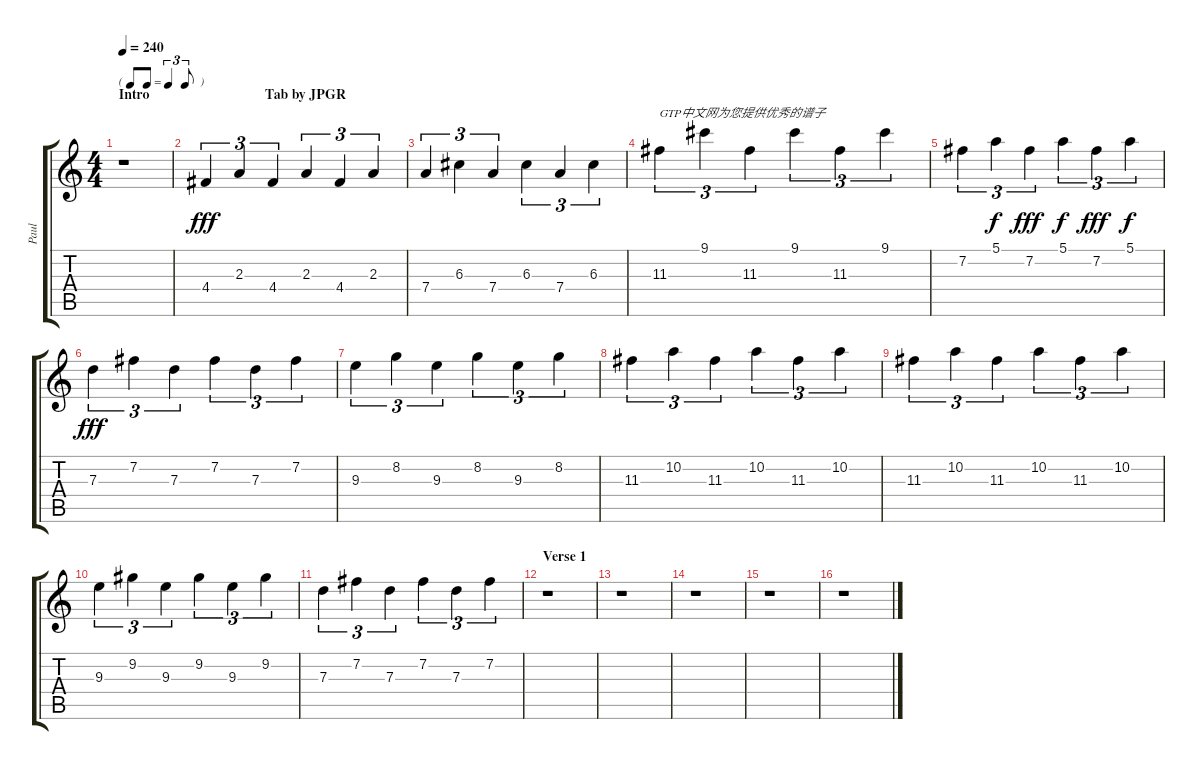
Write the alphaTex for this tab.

\track ("Paul" "Paul") {instrument acousticguitarnylon}
\staff {score tabs}
\tuning (E4 B3 G3 D3 A2 E2) {hide}
\ts (4 4)
\tf triplet8th
\section ("" "Intro                                 Tab by JPGR")
\tempo 240
\clef g2
\ks c
r.1{dy fff instrument acousticguitarnylon} |
4.4.4{tu (3 2) volume 12} 2.3.4{tu (3 2)} 4.4.4{tu (3 2)} 2.3.4{tu (3 2)} 4.4.4{tu (3 2)} 2.3.4{tu (3 2)} |
7.4.4{tu (3 2)} 6.3.4{tu (3 2)} 7.4.4{tu (3 2)} 6.3.4{tu (3 2)} 7.4.4{tu (3 2)} 6.3.4{tu (3 2)} |
11.3.4{tu (3 2) txt "GTP中文网为您提供优秀的谱子"} 9.1.4{tu (3 2)} 11.3.4{tu (3 2)} 9.1.4{tu (3 2)} 11.3.4{tu (3 2)} 9.1.4{tu (3 2)} |
7.2.4{tu (3 2)} 5.1.4{tu (3 2) dy f} 7.2.4{tu (3 2) dy fff} 5.1.4{tu (3 2) dy f} 7.2.4{tu (3 2) dy fff} 5.1.4{tu (3 2) dy f} |
7.3.4{tu (3 2) dy fff} 7.2.4{tu (3 2)} 7.3.4{tu (3 2)} 7.2.4{tu (3 2)} 7.3.4{tu (3 2)} 7.2.4{tu (3 2)} |
9.3.4{tu (3 2)} 8.2.4{tu (3 2)} 9.3.4{tu (3 2)} 8.2.4{tu (3 2)} 9.3.4{tu (3 2)} 8.2.4{tu (3 2)} |
11.3.4{tu (3 2)} 10.2.4{tu (3 2)} 11.3.4{tu (3 2)} 10.2.4{tu (3 2)} 11.3.4{tu (3 2)} 10.2.4{tu (3 2)} |
11.3.4{tu (3 2)} 10.2.4{tu (3 2)} 11.3.4{tu (3 2)} 10.2.4{tu (3 2)} 11.3.4{tu (3 2)} 10.2.4{tu (3 2)} |
9.3.4{tu (3 2)} 9.2.4{tu (3 2)} 9.3.4{tu (3 2)} 9.2.4{tu (3 2)} 9.3.4{tu (3 2)} 9.2.4{tu (3 2)} |
7.3.4{tu (3 2)} 7.2.4{tu (3 2)} 7.3.4{tu (3 2)} 7.2.4{tu (3 2)} 7.3.4{tu (3 2)} 7.2.4{tu (3 2)} |
\section ("" "Verse 1")
r.1 |
r.1 |
r.1 |
r.1 |
r.1
